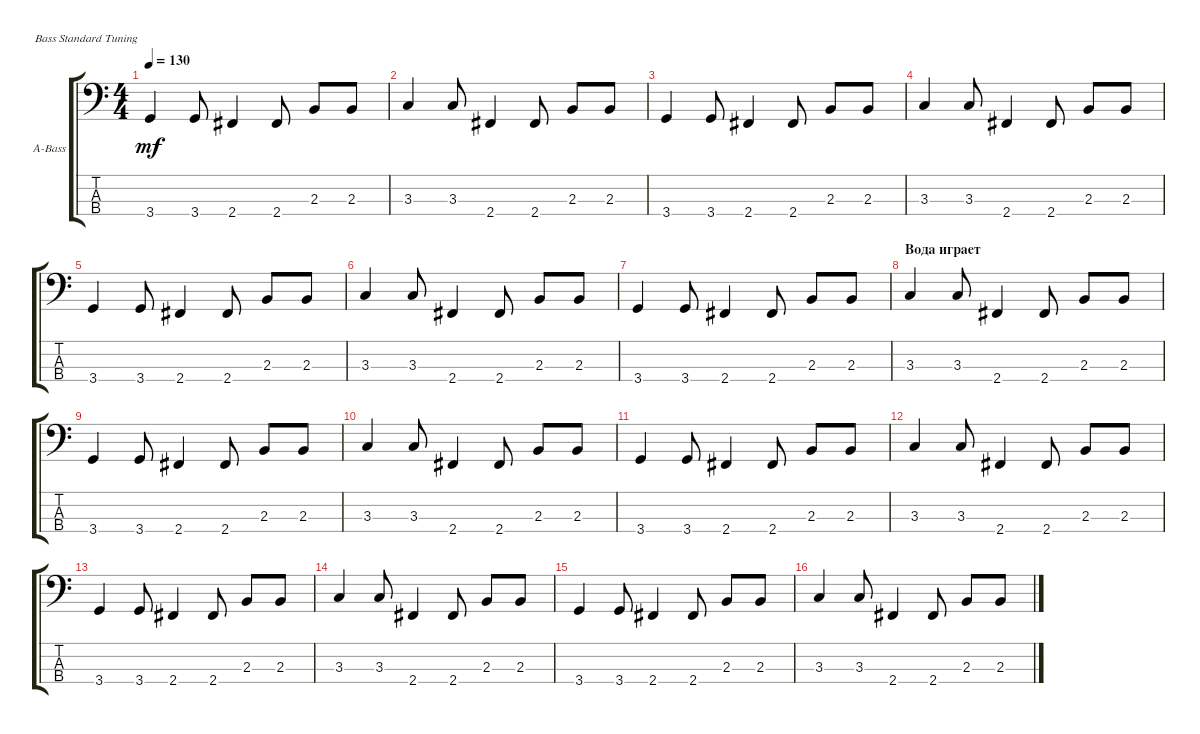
\defaultSystemsLayout 4
\bracketExtendMode groupsimilarinstruments
\firstSystemTrackNameOrientation horizontal
\otherSystemsTrackNameOrientation horizontal
\track ("Acoustic Bass" "A-Bass") {instrument acousticbass}
\staff {score tabs}
\tuning (G2 D2 A1 E1)
\ts (4 4)
\tempo 130
\clef f4
\ks c
3.4.4{dy mf} 3.4.8 2.4.4 2.4.8 2.3.8 2.3.8 |
3.3.4 3.3.8 2.4.4 2.4.8 2.3.8 2.3.8 |
3.4.4 3.4.8 2.4.4 2.4.8 2.3.8 2.3.8 |
3.3.4 3.3.8 2.4.4 2.4.8 2.3.8 2.3.8 |
3.4.4 3.4.8 2.4.4 2.4.8 2.3.8 2.3.8 |
3.3.4 3.3.8 2.4.4 2.4.8 2.3.8 2.3.8 |
3.4.4 3.4.8 2.4.4 2.4.8 2.3.8 2.3.8 |
\section ("" "Вода играет")
3.3.4 3.3.8 2.4.4 2.4.8 2.3.8 2.3.8 |
3.4.4 3.4.8 2.4.4 2.4.8 2.3.8 2.3.8 |
3.3.4 3.3.8 2.4.4 2.4.8 2.3.8 2.3.8 |
3.4.4 3.4.8 2.4.4 2.4.8 2.3.8 2.3.8 |
3.3.4 3.3.8 2.4.4 2.4.8 2.3.8 2.3.8 |
3.4.4 3.4.8 2.4.4 2.4.8 2.3.8 2.3.8 |
3.3.4 3.3.8 2.4.4 2.4.8 2.3.8 2.3.8 |
3.4.4 3.4.8 2.4.4 2.4.8 2.3.8 2.3.8 |
3.3.4 3.3.8 2.4.4 2.4.8 2.3.8 2.3.8
